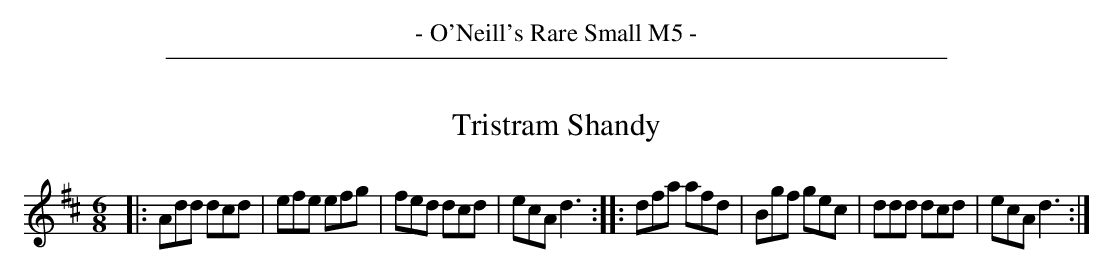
X:1
T: Tristram Shandy
M: 6/8
L: 1/8
K: D
|:\
Add dcd | efe efg | fed dcd | ecA d3 ::\
dfa afd | Bgf gec | ddd dcd | ecA d3 :|
